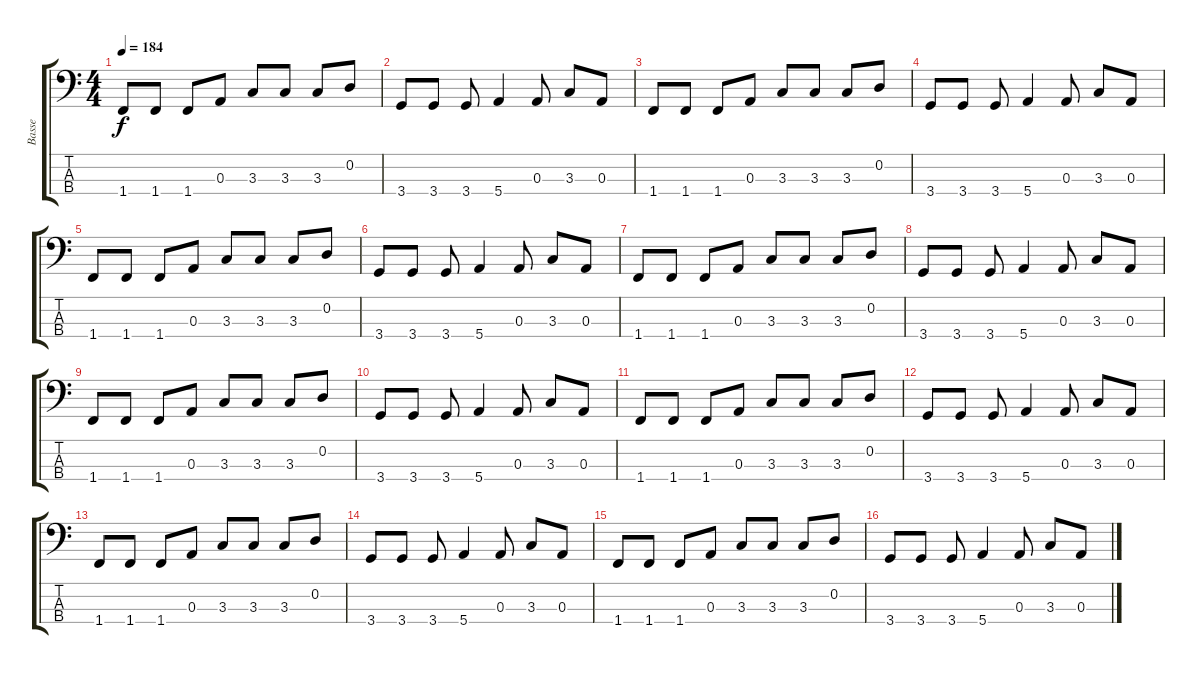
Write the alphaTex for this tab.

\track ("Basse" "Basse") {instrument electricbassfinger}
\staff {score tabs}
\tuning (G2 D2 A1 E1) {hide}
\ts (4 4)
\tempo 184
\clef f4
\ks c
1.4.8{dy f} 1.4.8 1.4.8 0.3.8 3.3.8 3.3.8 3.3.8 0.2.8 |
3.4.8 3.4.8 3.4.8 5.4.4 0.3.8 3.3.8 0.3.8 |
1.4.8 1.4.8 1.4.8 0.3.8 3.3.8 3.3.8 3.3.8 0.2.8 |
3.4.8 3.4.8 3.4.8 5.4.4 0.3.8 3.3.8 0.3.8 |
1.4.8 1.4.8 1.4.8 0.3.8 3.3.8 3.3.8 3.3.8 0.2.8 |
3.4.8 3.4.8 3.4.8 5.4.4 0.3.8 3.3.8 0.3.8 |
1.4.8 1.4.8 1.4.8 0.3.8 3.3.8 3.3.8 3.3.8 0.2.8 |
3.4.8 3.4.8 3.4.8 5.4.4 0.3.8 3.3.8 0.3.8 |
1.4.8 1.4.8 1.4.8 0.3.8 3.3.8 3.3.8 3.3.8 0.2.8 |
3.4.8 3.4.8 3.4.8 5.4.4 0.3.8 3.3.8 0.3.8 |
1.4.8 1.4.8 1.4.8 0.3.8 3.3.8 3.3.8 3.3.8 0.2.8 |
3.4.8 3.4.8 3.4.8 5.4.4 0.3.8 3.3.8 0.3.8 |
1.4.8 1.4.8 1.4.8 0.3.8 3.3.8 3.3.8 3.3.8 0.2.8 |
3.4.8 3.4.8 3.4.8 5.4.4 0.3.8 3.3.8 0.3.8 |
1.4.8 1.4.8 1.4.8 0.3.8 3.3.8 3.3.8 3.3.8 0.2.8 |
3.4.8 3.4.8 3.4.8 5.4.4 0.3.8 3.3.8 0.3.8
